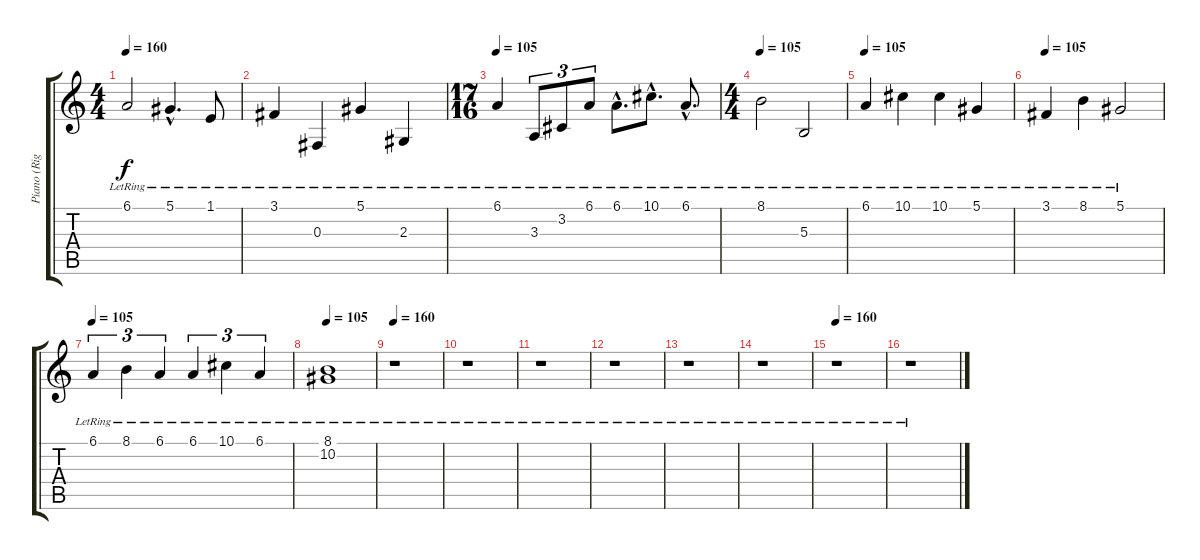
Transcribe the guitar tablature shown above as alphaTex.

\track ("Piano (Right Hand)" "Piano (Rig") {instrument acousticgrandpiano}
\staff {score tabs}
\tuning (Eb4 Bb3 Gb3 Db3 Ab2 Eb2) {hide}
\ts (4 4)
\tempo 160
\tempo 105
\tempo 160
\clef g2
\ks c
6.1{lr}.2{dy f instrument acousticgrandpiano} 5.1{hac lr}.4{d} 1.1{lr}.8 |
3.1{lr}.4 0.3{lr}.4 5.1{lr}.4 2.3{lr}.4 |
\ts (17 16)
\tempo 105
6.1{lr}.4 3.3{lr}.8{tu (3 2)} 3.2{lr}.8{tu (3 2)} 6.1{lr}.8{tu (3 2)} 6.1{hac lr}.8{d} 10.1{hac lr}.8{d} 6.1{hac lr}.8{d} |
\ts (4 4)
\tempo 105
8.1{lr}.2 5.3{lr}.2 |
\tempo 105
6.1{lr}.4 10.1{lr}.4 10.1{lr}.4 5.1{lr}.4 |
\tempo 105
3.1{lr}.4 8.1{lr}.4 5.1{lr}.2 |
\tempo 105
6.1{lr}.4{tu (3 2)} 8.1{lr}.4{tu (3 2)} 6.1{lr}.4{tu (3 2)} 6.1{lr}.4{tu (3 2)} 10.1{lr}.4{tu (3 2)} 6.1{lr}.4{tu (3 2)} |
\tempo 105
(8.1{lr} 10.2{lr}).1 |
\tempo 160
r.1 |
r.1 |
r.1 |
r.1 |
r.1 |
r.1 |
\tempo 160
r.1 |
r.1
